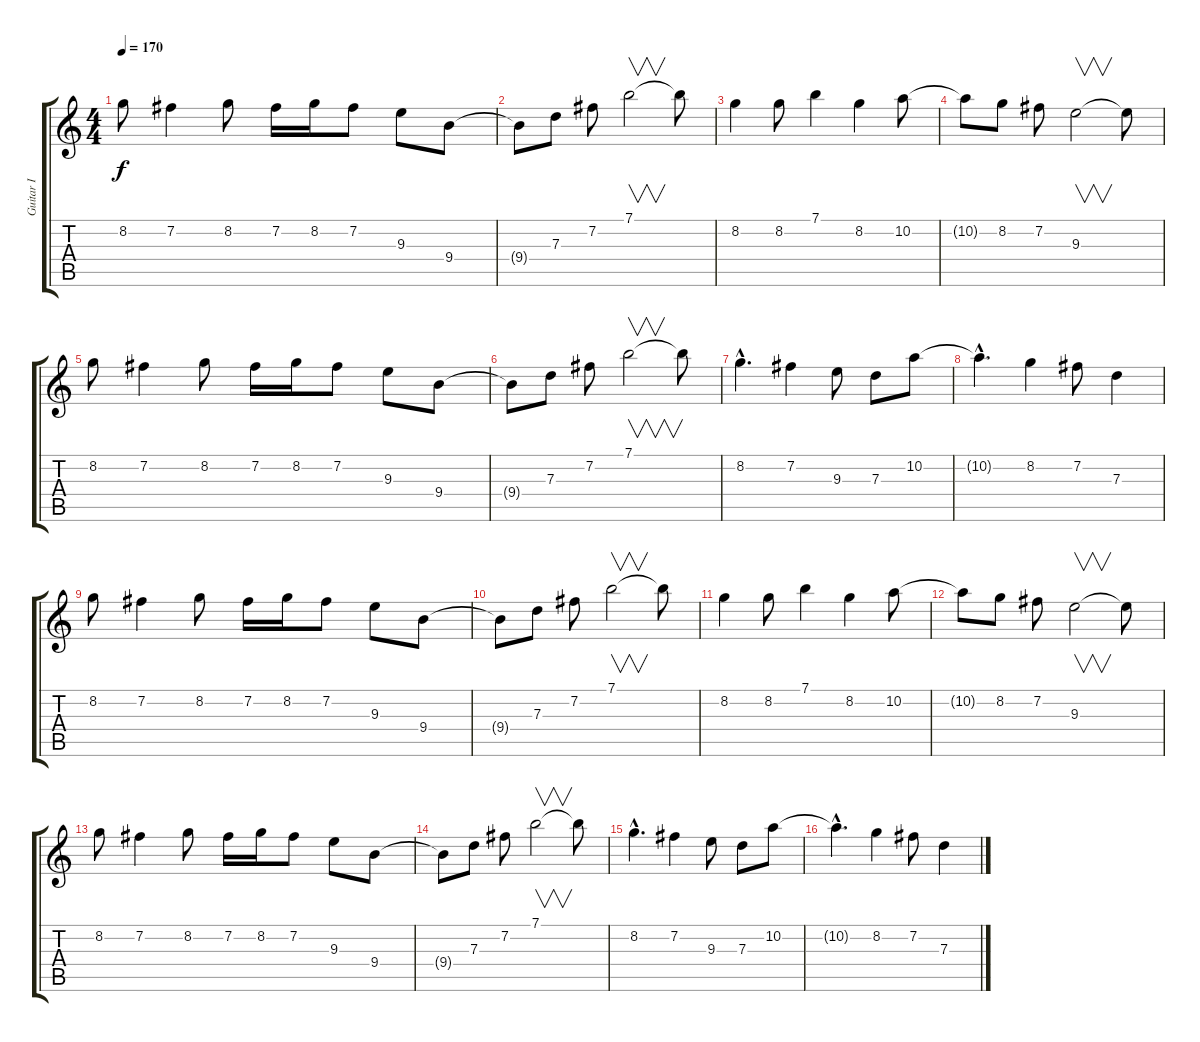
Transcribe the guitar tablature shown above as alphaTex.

\track ("Guitar I" "Guitar I") {instrument distortionguitar}
\staff {score tabs}
\tuning (E4 B3 G3 D3 A2 E2) {hide}
\ts (4 4)
\tempo 170
\clef g2
\ks c
8.2.8{dy f} 7.2.4 8.2.8 7.2.16 8.2.16 7.2.8 9.3.8 9.4.8 |
9.4{t}.8 7.3.8 7.2.8 7.1.2{v} 7.1{t}.8 |
8.2.4 8.2.8 7.1.4 8.2.4 10.2.8 |
10.2{t}.8 8.2.8 7.2.8 9.3.2{v} 9.3{t}.8 |
8.2.8 7.2.4 8.2.8 7.2.16 8.2.16 7.2.8 9.3.8 9.4.8 |
9.4{t}.8 7.3.8 7.2.8 7.1.2{v} 7.1{t}.8 |
8.2{hac}.4{d} 7.2.4 9.3.8 7.3.8 10.2.8 |
10.2{hac t}.4{d} 8.2.4 7.2.8 7.3.4 |
8.2.8 7.2.4 8.2.8 7.2.16 8.2.16 7.2.8 9.3.8 9.4.8 |
9.4{t}.8 7.3.8 7.2.8 7.1.2{v} 7.1{t}.8 |
8.2.4 8.2.8 7.1.4 8.2.4 10.2.8 |
10.2{t}.8 8.2.8 7.2.8 9.3.2{v} 9.3{t}.8 |
8.2.8 7.2.4 8.2.8 7.2.16 8.2.16 7.2.8 9.3.8 9.4.8 |
9.4{t}.8 7.3.8 7.2.8 7.1.2{v} 7.1{t}.8 |
8.2{hac}.4{d} 7.2.4 9.3.8 7.3.8 10.2.8 |
10.2{hac t}.4{d} 8.2.4 7.2.8 7.3.4
